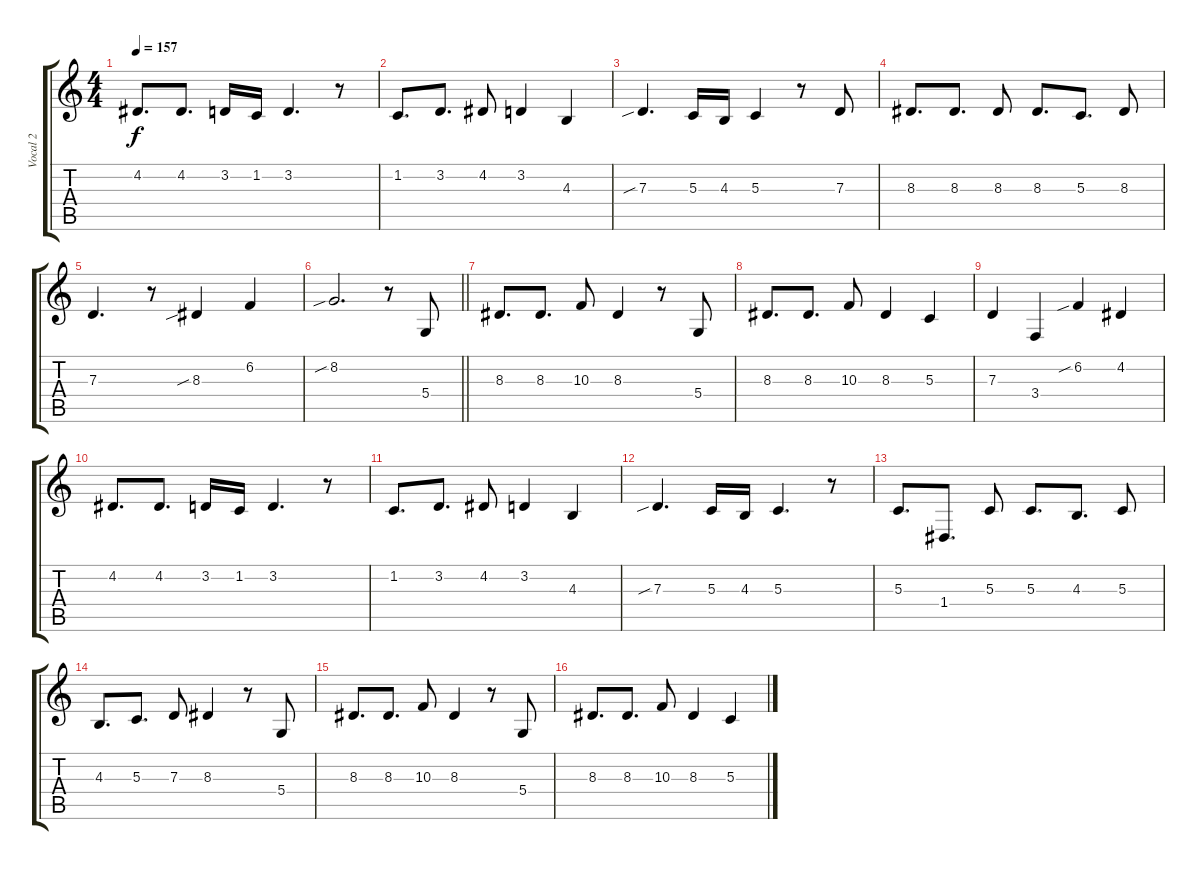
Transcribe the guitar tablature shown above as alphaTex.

\track ("Vocal 2" "Vocal 2") {instrument clarinet}
\staff {score tabs}
\tuning (E4 B3 G3 D3 A2 E2) {hide}
\ts (4 4)
\tempo 157
\clef g2
\ks c
4.2.8{d dy f} 4.2.8{d} 3.2.16 1.2.16 3.2.4{d} r.8 |
1.2.8{d} 3.2.8{d} 4.2.8 3.2.4 4.3.4 |
7.3{sib}.4{d} 5.3.16 4.3.16 5.3.4 r.8 7.3.8 |
8.3.8{d} 8.3.8{d} 8.3.8 8.3.8{d} 5.3.8{d} 8.3.8 |
7.3.4{d} r.8 8.3{sib}.4 6.2.4 |
\barLineRight lightlight
8.2{sib}.2{d} r.8 5.4.8 |
8.3.8{d} 8.3.8{d} 10.3.8 8.3.4 r.8 5.4.8 |
8.3.8{d} 8.3.8{d} 10.3.8 8.3.4 5.3.4 |
7.3.4 3.4.4 6.2{sib}.4 4.2.4 |
4.2.8{d} 4.2.8{d} 3.2.16 1.2.16 3.2.4{d} r.8 |
1.2.8{d} 3.2.8{d} 4.2.8 3.2.4 4.3.4 |
7.3{sib}.4{d} 5.3.16 4.3.16 5.3.4{d} r.8 |
5.3.8{d} 1.4.8{d} 5.3.8 5.3.8{d} 4.3.8{d} 5.3.8 |
4.3.8{d} 5.3.8{d} 7.3.8 8.3.4 r.8 5.4.8 |
8.3.8{d} 8.3.8{d} 10.3.8 8.3.4 r.8 5.4.8 |
8.3.8{d} 8.3.8{d} 10.3.8 8.3.4 5.3.4
